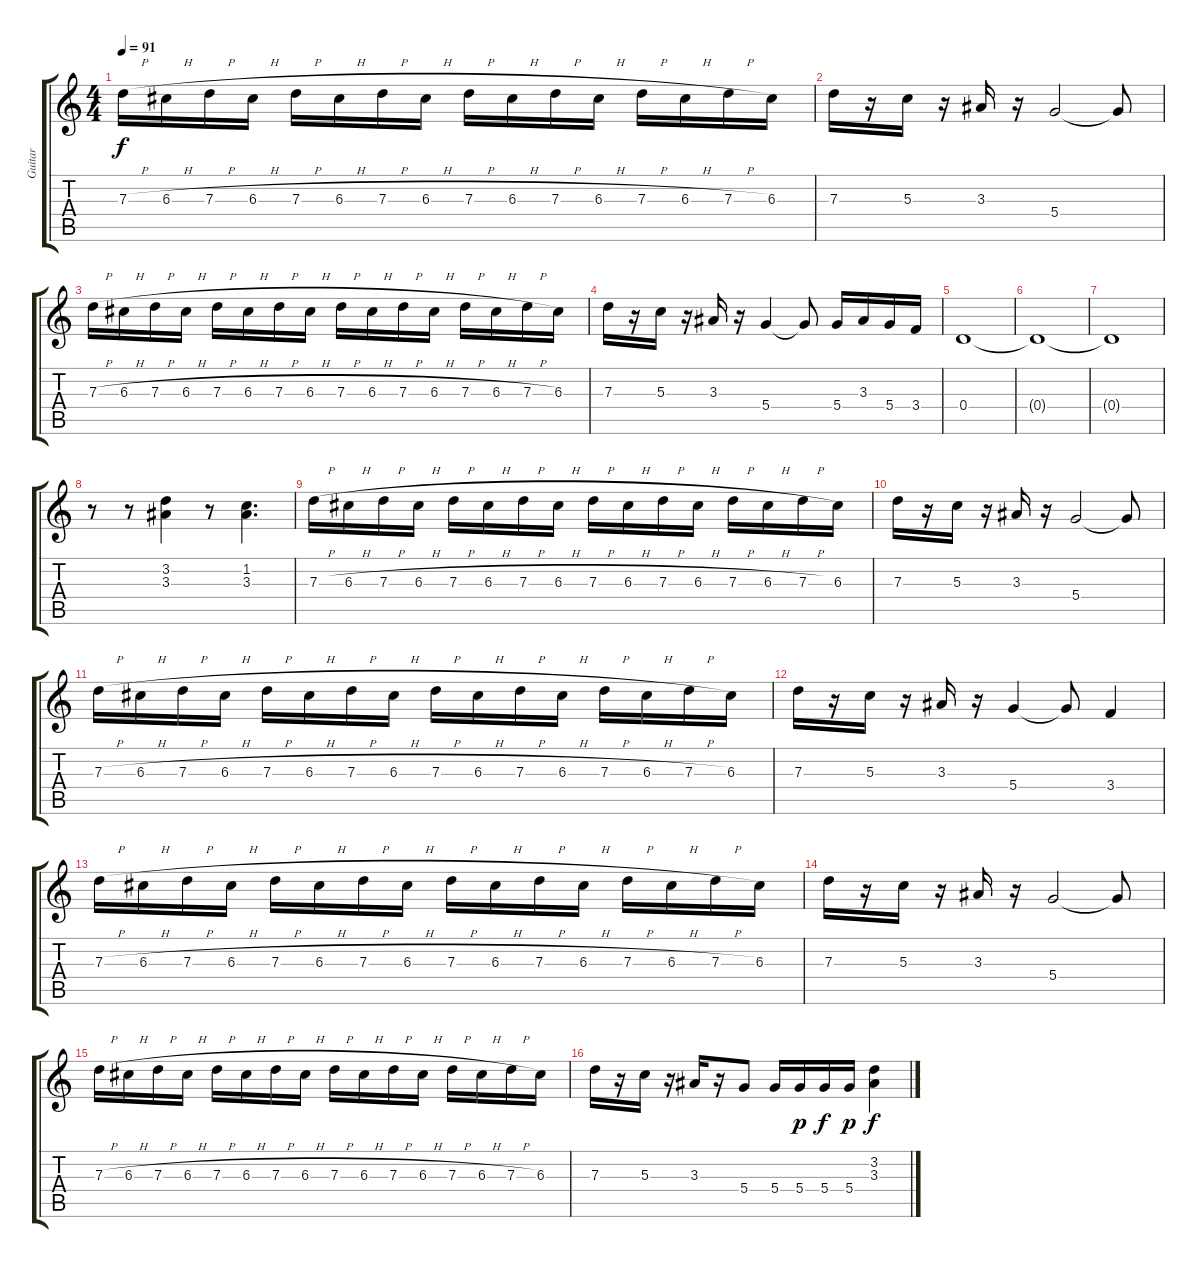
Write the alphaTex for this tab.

\track ("Guitar" "Guitar") {instrument distortionguitar}
\staff {score tabs}
\tuning (E4 B3 G3 D3 A2 E2) {hide}
\ts (4 4)
\tempo 91
\clef g2
\ks c
7.3{h}.16{dy f} 6.3{h}.16 7.3{h}.16 6.3{h}.16 7.3{h}.16 6.3{h}.16 7.3{h}.16 6.3{h}.16 7.3{h}.16 6.3{h}.16 7.3{h}.16 6.3{h}.16 7.3{h}.16 6.3{h}.16 7.3{h}.16 6.3.16 |
7.3.16 r.16 5.3.16 r.16 3.3.16 r.16 5.4.2 5.4{t}.8 |
7.3{h}.16 6.3{h}.16 7.3{h}.16 6.3{h}.16 7.3{h}.16 6.3{h}.16 7.3{h}.16 6.3{h}.16 7.3{h}.16 6.3{h}.16 7.3{h}.16 6.3{h}.16 7.3{h}.16 6.3{h}.16 7.3{h}.16 6.3.16 |
7.3.16 r.16 5.3.16 r.16 3.3.16 r.16 5.4.4 5.4{t}.8 5.4.16 3.3.16 5.4.16 3.4.16 |
0.4.1{volume 0} |
0.4{t}.1 |
0.4{t}.1 |
r.8{volume 10} r.8 (3.2 3.3).4 r.8 (1.2 3.3).4{d} |
7.3{h}.16 6.3{h}.16 7.3{h}.16 6.3{h}.16 7.3{h}.16 6.3{h}.16 7.3{h}.16 6.3{h}.16 7.3{h}.16 6.3{h}.16 7.3{h}.16 6.3{h}.16 7.3{h}.16 6.3{h}.16 7.3{h}.16 6.3.16 |
7.3.16 r.16 5.3.16 r.16 3.3.16 r.16 5.4.2 5.4{t}.8 |
7.3{h}.16 6.3{h}.16 7.3{h}.16 6.3{h}.16 7.3{h}.16 6.3{h}.16 7.3{h}.16 6.3{h}.16 7.3{h}.16 6.3{h}.16 7.3{h}.16 6.3{h}.16 7.3{h}.16 6.3{h}.16 7.3{h}.16 6.3.16 |
7.3.16 r.16 5.3.16 r.16 3.3.16 r.16 5.4.4 5.4{t}.8 3.4.4 |
7.3{h}.16 6.3{h}.16 7.3{h}.16 6.3{h}.16 7.3{h}.16 6.3{h}.16 7.3{h}.16 6.3{h}.16 7.3{h}.16 6.3{h}.16 7.3{h}.16 6.3{h}.16 7.3{h}.16 6.3{h}.16 7.3{h}.16 6.3.16 |
7.3.16 r.16 5.3.16 r.16 3.3.16 r.16 5.4.2 5.4{t}.8 |
7.3{h}.16 6.3{h}.16 7.3{h}.16 6.3{h}.16 7.3{h}.16 6.3{h}.16 7.3{h}.16 6.3{h}.16 7.3{h}.16 6.3{h}.16 7.3{h}.16 6.3{h}.16 7.3{h}.16 6.3{h}.16 7.3{h}.16 6.3.16 |
7.3.16 r.16 5.3.16 r.16 3.3.16 r.16 5.4.8 5.4.16 5.4.16{dy p} 5.4.16{dy f} 5.4.16{dy p} (3.2 3.3).4{dy f}
